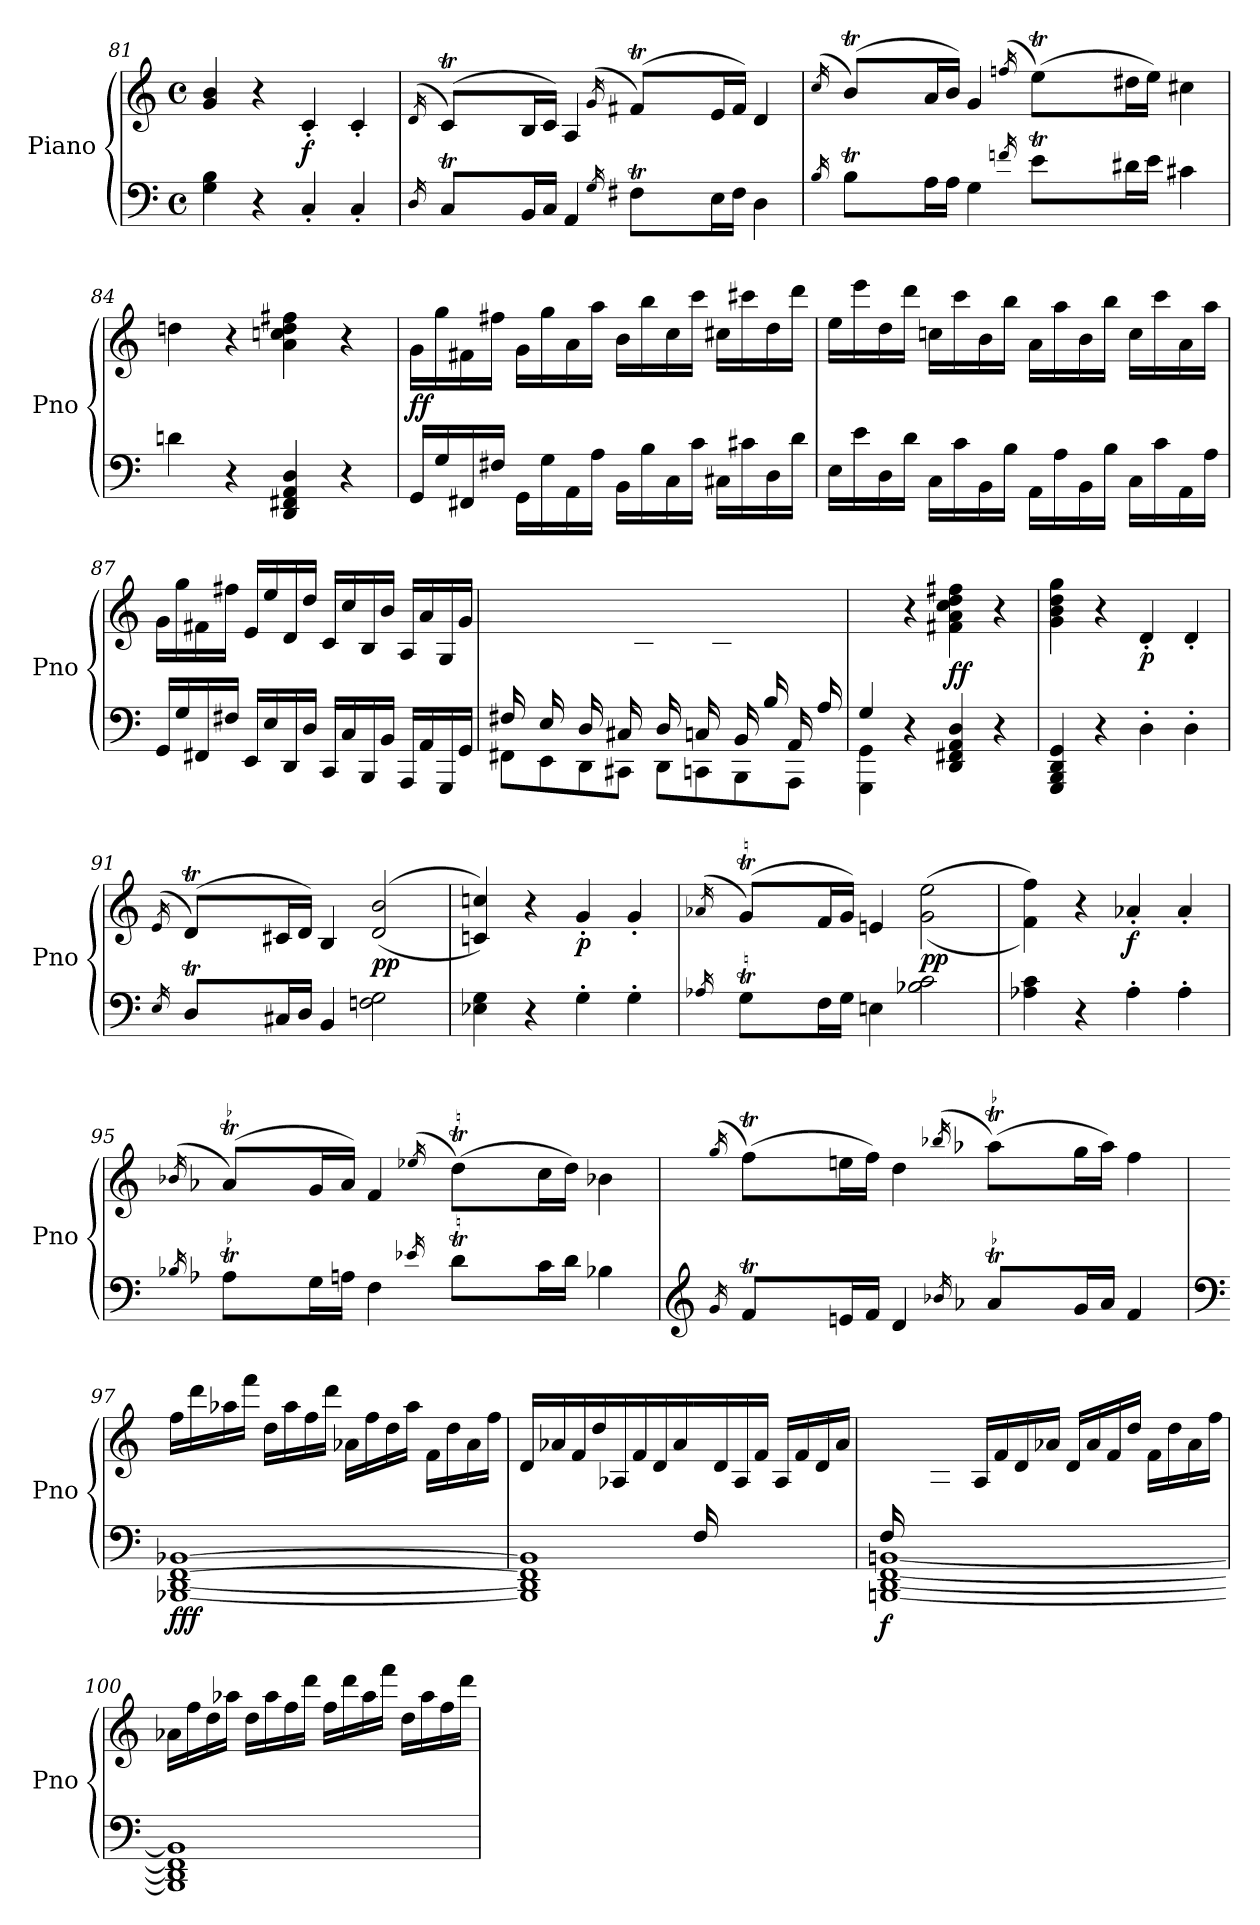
**kern	**kern	**dynam
*part1	*part1	*part1
*staff2	*staff1	*staff1/2
*I"Piano	*	*
*I'Pno	*	*
!!LO:LB:g=z
*clefF4	*clefG2	*
*k[]	*k[]	*
*M4/4	*M4/4	*
*met(c)	*met(c)	*
=81	=81	=81
4G\ 4B\	4g/ 4b/	.
4r	4r	.
!	!	!LO:DY:b
4C'/	4c'/	f
4C'/	4c'/	.
!!LO:LB:g=z
=82	=82	=82
16qD/	(16qd/	.
*^	*^	*
8CT/L	32Dyy	(8cT/L)	32dyy	.
.	32Cyy	.	32cyy	.
.	32Dyy	.	32dyy	.
.	32Cyy	.	32cyy	.
16BB/L	4.ryy	16B/L	4.ryy	.
16C/JJ	.	16c/JJ)	.	.
4AA/	.	4A/	.	.
16qG/	.	(16qg/	.	.
8F#Xt\L	32Gyy	(8f#Xt/L)	32gyy	.
.	32F#yy	.	32f#yy	.
.	32Gyy	.	32gyy	.
.	32F#yy	.	32f#yy	.
16E\L	4.ryy	16e/L	4.ryy	.
16F#\JJ	.	16f#/JJ)	.	.
4D\	.	4d/	.	.
=83	=83	=83	=83	=83
16qB/	.	(16qcc/	.	.
8Bt\L	32cyy	(8bt/L)	32ccyy	.
.	32Byy	.	32byy	.
.	32cyy	.	32ccyy	.
.	32Byy	.	32byy	.
16A\L	4.ryy	16a/L	4.ryy	.
16A\JJ	.	16b/JJ)	.	.
4G\	.	4g/	.	.
16qfn/	.	(16qffn/	.	.
8et\L	32fyy	(>8eet\L)	32ffyy	.
.	32eyy	.	32eeyy	.
.	32fyy	.	32ffyy	.
.	32eyy	.	32eeyy	.
16d#X\L	4.ryy	16dd#X\L	4.ryy	.
16e\JJ	.	16ee\JJ)	.	.
4c#X\	.	4cc#X\	.	.
*v	*v	*	*	*
*	*v	*v	*
=84	=84	=84
4dn\	4ddn\	.
4r	4r	.
4DD/ 4FF#X/ 4AA/ 4D/	4a\ 4ccn\ 4dd\ 4ff#X\	.
4r	4r	.
!!LO:LB:g=z
=85	=85	=85
!	!	!LO:DY:b
16GG/LL	16g\LL	ff
16G/	16gg\	.
16FF#X/	16f#X\	.
16F#X/JJ	16ff#X\JJ	.
16GG\LL	16g\LL	.
16G\	16gg\	.
16AA\	16a\	.
16A\JJ	16aa\JJ	.
16BB\LL	16b\LL	.
16B\	16bb\	.
16C\	16cc\	.
16c\JJ	16ccc\JJ	.
16C#X\LL	16cc#X\LL	.
16c#X\	16ccc#X\	.
16D\	16dd\	.
16d\JJ	16ddd\JJ	.
=86	=86	=86
16E\LL	16ee\LL	.
16e\	16eee\	.
16D\	16dd\	.
16d\JJ	16ddd\JJ	.
16C\LL	16ccn\LL	.
16c\	16ccc\	.
16BB\	16b\	.
16B\JJ	16bb\JJ	.
16AA\LL	16a\LL	.
16A\	16aa\	.
16BB\	16b\	.
16B\JJ	16bb\JJ	.
16C\LL	16cc\LL	.
16c\	16ccc\	.
16AA\	16a\	.
16A\JJ	16aa\JJ	.
!!LO:LB:g=z
=87	=87	=87
16GG/LL	16g\LL	.
16G/	16gg\	.
16FF#X/	16f#X\	.
16F#X/JJ	16ff#X\JJ	.
16EE/LL	16e/LL	.
16E/	16ee/	.
16DD/	16d/	.
16D/JJ	16dd/JJ	.
16CC/LL	16c/LL	.
16C/	16cc/	.
16BBB/	16B/	.
16BB/JJ	16b/JJ	.
16AAA/LL	16A/LL	.
16AA/	16a/	.
16GGG/	16G/	.
16GG/JJ	16g/JJ	.
=88	=88	=88
*^	*	*
16F#X/LL	8FF#X\L	16ryy	.
16ryy	.	16f#X/	.
16E/	8EE\	16ryy	.
16ryy	.	16e/JJ	.
16D/LL	8DD\	16ryy	.
16ryy	.	16d/	.
16C#X/	8CC#X\J	16ryy	.
16ryy	.	16c#X/JJ	.
16D/LL	8DD\L	16ryy	.
16ryy	.	16d/	.
16Cn/	8CCn\	16ryy	.
16ryy	.	16cn/JJ	.
16BB/LL	8BBB\	4ryy	.
16B/	.	.	.
16AA/	8AAA\J	.	.
16A/JJ	.	.	.
=89	=89	=89	=89
4G/	4GGG\ 4GG\	4ryy	.
2.ryy	4r	4r	.
!	!	!	!LO:DY:b
.	4DD/ 4FF#X/ 4AA/ 4D/	4f#X\ 4a\ 4cc\ 4dd\ 4ff#X\	ff
.	4r	4r	.
*v	*v	*	*
!!LO:LB:g=z
=90	=90	=90
4GGG/ 4BBB/ 4DD/ 4GG/	4g\ 4b\ 4dd\ 4gg\	.
4r	4r	.
!	!	!LO:DY:b
4D'\	4d'/	p
4D'\	4d'/	.
=91	=91	=91
16qE/	(16qe/	.
*^	*^	*
8DT/L	32Eyy	(8dT/L)	32eyy	.
.	32Dyy	.	32dyy	.
.	32Eyy	.	32eyy	.
.	32Dyy	.	32dyy	.
16C#X/L	2..ryy	16c#X/L	2..ryy	.
16D/JJ	.	16d/JJ)	.	.
4BB/	.	4B/	.	.
!	!	!	!	!LO:DY:b
2Fn\ 2G\	.	((2d/ 2b/	.	pp
*v	*v	*	*	*
*	*v	*v	*
=92	=92	=92
4E-X\ 4G\	4cn/ 4ccn/))	.
4r	4r	.
!	!	!LO:DY:b
4G'\	4g'/	p
4G'\	4g'/	.
=93	=93	=93
16qA-X/	(16qa-X/	.
*^	*^	*
8GT\L	32A-yy	(8gT/L)	32a-yy	.
.	32Gyy	.	32gyy	.
.	32A-yy	.	32a-yy	.
.	32Gyy	.	32gyy	.
16F\L	2..ryy	16f/L	2..ryy	.
16G\JJ	.	16g/JJ)	.	.
4En\	.	4en/	.	.
!	!	!	!	!LO:DY:b
2B-X\ 2c\	.	(>(2g\ 2ee\	.	pp
*v	*v	*	*	*
*	*v	*v	*
=94	=94	=94
4A-X\ 4c\	4f\ 4ff\))	.
4r	4r	.
!	!	!LO:DY:b
4A-'\	4a-X'/	f
4A-'\	4a-'/	.
!!LO:PB:g=z
=95	=95	=95
16qB-X/	(16qb-X/	.
*^	*^	*
8A-XT\L	32B-yy	(8a-XT/L)	32b-yy	.
.	32A-yy	.	32a-yy	.
.	32B-yy	.	32b-yy	.
.	32A-yy	.	32a-yy	.
16G\L	4.ryy	16g/L	4.ryy	.
16An\JJ	.	16a-/JJ)	.	.
4F\	.	4f/	.	.
16qe-X/	.	(16qee-X/	.	.
8dT\L	32e-yy	(>8ddT\L)	32ee-yy	.
.	32dyy	.	32ddyy	.
.	32e-yy	.	32ee-yy	.
.	32dyy	.	32ddyy	.
16c\L	4.ryy	16cc\L	4.ryy	.
16d\JJ	.	16dd\JJ)	.	.
4B-X\	.	4b-X\	.	.
=96	=96	=96	=96	=96
*clefG2	*	*	*	*
16qg/	.	(16qgg/	.	.
8fT/L	32gyy	(>8ffT\L)	32ggyy	.
.	32fyy	.	32ffyy	.
.	32gyy	.	32ggyy	.
.	32fyy	.	32ffyy	.
16en/L	4.ryy	16een\L	4.ryy	.
16f/JJ	.	16ff\JJ)	.	.
4d/	.	4dd\	.	.
16qb-X/	.	(16qbb-X/	.	.
8a-XT/L	32b-yy	(>8aa-XT\L)	32bb-yy	.
.	32a-yy	.	32aa-yy	.
.	32b-yy	.	32bb-yy	.
.	32a-yy	.	32aa-yy	.
16g/L	4.ryy	16gg\L	4.ryy	.
16a-/JJ	.	16aa-\JJ)	.	.
4f/	.	4ff\	.	.
*v	*v	*	*	*
*	*v	*v	*
!!LO:LB:g=z
=97	=97	=97
*clefF4	*	*
!	!	!LO:DY:b=2
!	!	!LO:DY:n=1:b
[1BBB-X [1DD [1FF [1BB-X	16ff\LL	f ff
.	16ddd\	.
.	16aa-X\	.
.	16fff\JJ	.
.	16dd\LL	.
.	16aa-\	.
.	16ff\	.
.	16ddd\JJ	.
.	16a-X\LL	.
.	16ff\	.
.	16dd\	.
.	16aa-\JJ	.
.	16f\LL	.
.	16dd\	.
.	16a-\	.
.	16ff\JJ	.
=98	=98	=98
*^	*	*
2ryy	1BBB-] 1DD] 1FF] 1BB-]	16d/LL	.
.	.	16a-X/	.
.	.	16f/	.
.	.	16dd/JJ	.
.	.	16A-X/LL	.
.	.	16f/	.
.	.	16d/	.
.	.	16a-/JJ	.
16F/LL	.	16ryy	.
4..ryy	.	16d/	.
.	.	16A-/	.
.	.	16f/JJ	.
.	.	16A-/LL	.
.	.	16f/	.
.	.	16d/	.
.	.	16a-/JJ	.
!!LO:LB:g=z
=99	=99	=99	=99
!	!	!	!LO:DY:b=2
16F/LL	[1BBBn [1DD [1FF [1BBn	16ryy	f
2...ryy	.	16d/	.
.	.	16A-X/	.
.	.	16f/JJ	.
.	.	16A-/LL	.
.	.	16f/	.
.	.	16d/	.
.	.	16a-X/JJ	.
.	.	16d/LL	.
.	.	16a-/	.
.	.	16f/	.
.	.	16dd/JJ	.
.	.	16f\LL	.
.	.	16dd\	.
.	.	16a-\	.
.	.	16ff\JJ	.
*v	*v	*	*
=100	=100	=100
1BBBn] 1DD] 1FF] 1BBn]	16a-X\LL	.
.	16ff\	.
.	16dd\	.
.	16aa-X\JJ	.
.	16dd\LL	.
.	16aa-\	.
.	16ff\	.
.	16ddd\JJ	.
.	16ff\LL	.
.	16ddd\	.
.	16aa-\	.
.	16fff\JJ	.
.	16dd\LL	.
.	16aa-\	.
.	16ff\	.
.	16ddd\JJ	.
=	=	=
*-	*-	*-
